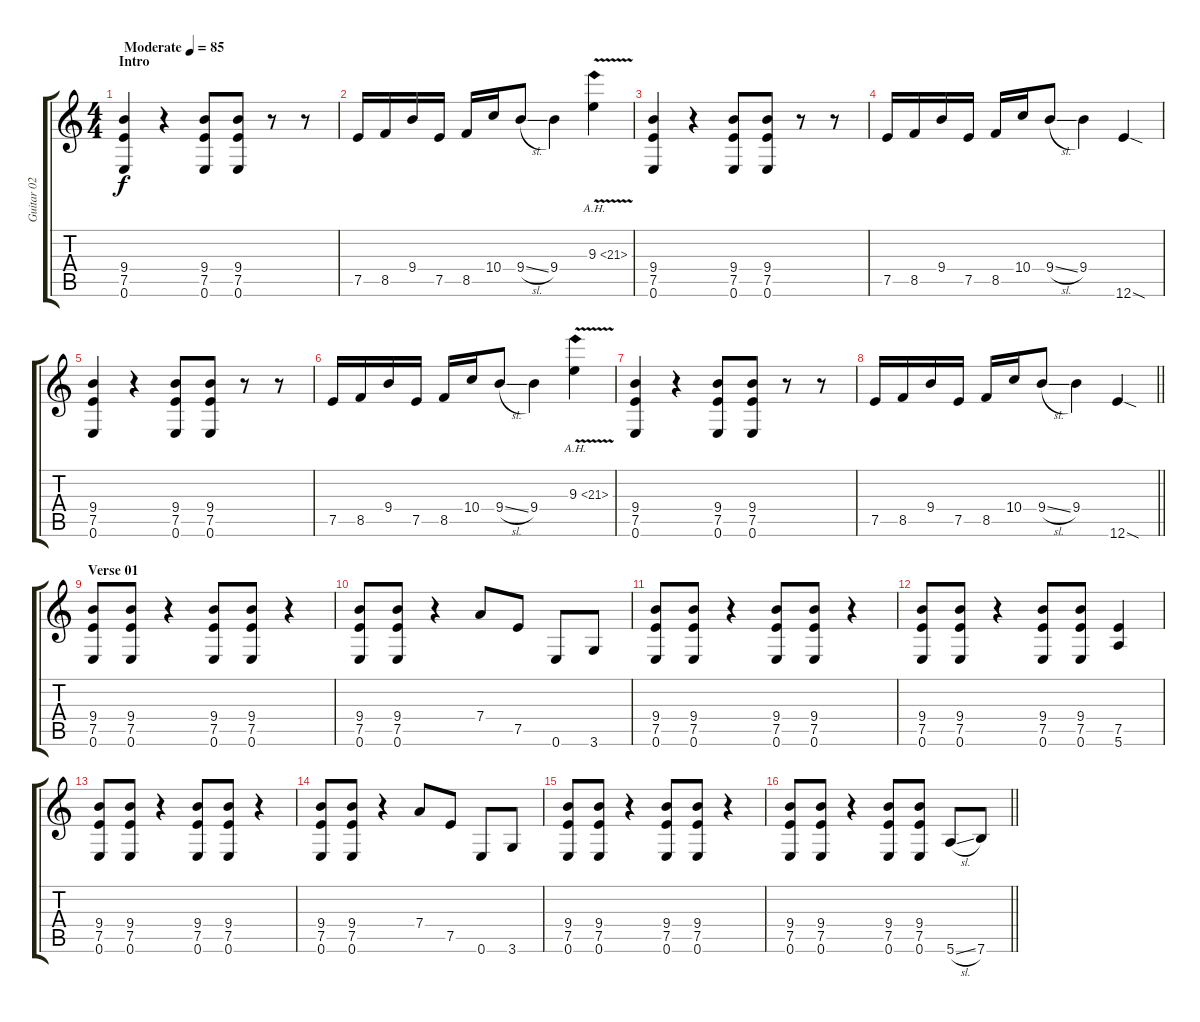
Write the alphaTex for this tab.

\track ("Guitar 02" "Guitar 02") {instrument overdrivenguitar}
\staff {score tabs}
\tuning (E4 B3 G3 D3 A2 E2) {hide}
\ts (4 4)
\section ("" "Intro")
\tempo (85 "Moderate")
\clef g2
\ks c
(9.4 7.5 0.6).4{dy f instrument overdrivenguitar} r.4 (9.4 7.5 0.6).8 (9.4 7.5 0.6).8 r.8 r.8 |
7.5.16 8.5.16 9.4.16 7.5.16 8.5.16 10.4.16 9.4{sl}.8 9.4.4 9.3{ah 12 v}.4 |
(9.4 7.5 0.6).4 r.4 (9.4 7.5 0.6).8 (9.4 7.5 0.6).8 r.8 r.8 |
7.5.16 8.5.16 9.4.16 7.5.16 8.5.16 10.4.16 9.4{sl}.8 9.4.4 12.6{sod}.4 |
(9.4 7.5 0.6).4 r.4 (9.4 7.5 0.6).8 (9.4 7.5 0.6).8 r.8 r.8 |
7.5.16 8.5.16 9.4.16 7.5.16 8.5.16 10.4.16 9.4{sl}.8 9.4.4 9.3{ah 12 v}.4 |
(9.4 7.5 0.6).4 r.4 (9.4 7.5 0.6).8 (9.4 7.5 0.6).8 r.8 r.8 |
\barLineRight lightlight
7.5.16 8.5.16 9.4.16 7.5.16 8.5.16 10.4.16 9.4{sl}.8 9.4.4 12.6{sod}.4 |
\section ("" "Verse 01")
(9.4 7.5 0.6).8 (9.4 7.5 0.6).8 r.4 (9.4 7.5 0.6).8 (9.4 7.5 0.6).8 r.4 |
(9.4 7.5 0.6).8 (9.4 7.5 0.6).8 r.4 7.4.8 7.5.8 0.6.8 3.6.8 |
(9.4 7.5 0.6).8 (9.4 7.5 0.6).8 r.4 (9.4 7.5 0.6).8 (9.4 7.5 0.6).8 r.4 |
(9.4 7.5 0.6).8 (9.4 7.5 0.6).8 r.4 (9.4 7.5 0.6).8 (9.4 7.5 0.6).8 (7.5 5.6).4 |
(9.4 7.5 0.6).8 (9.4 7.5 0.6).8 r.4 (9.4 7.5 0.6).8 (9.4 7.5 0.6).8 r.4 |
(9.4 7.5 0.6).8 (9.4 7.5 0.6).8 r.4 7.4.8 7.5.8 0.6.8 3.6.8 |
(9.4 7.5 0.6).8 (9.4 7.5 0.6).8 r.4 (9.4 7.5 0.6).8 (9.4 7.5 0.6).8 r.4 |
\barLineRight lightlight
(9.4 7.5 0.6).8 (9.4 7.5 0.6).8 r.4 (9.4 7.5 0.6).8 (9.4 7.5 0.6).8 5.6{sl}.8 7.6.8
